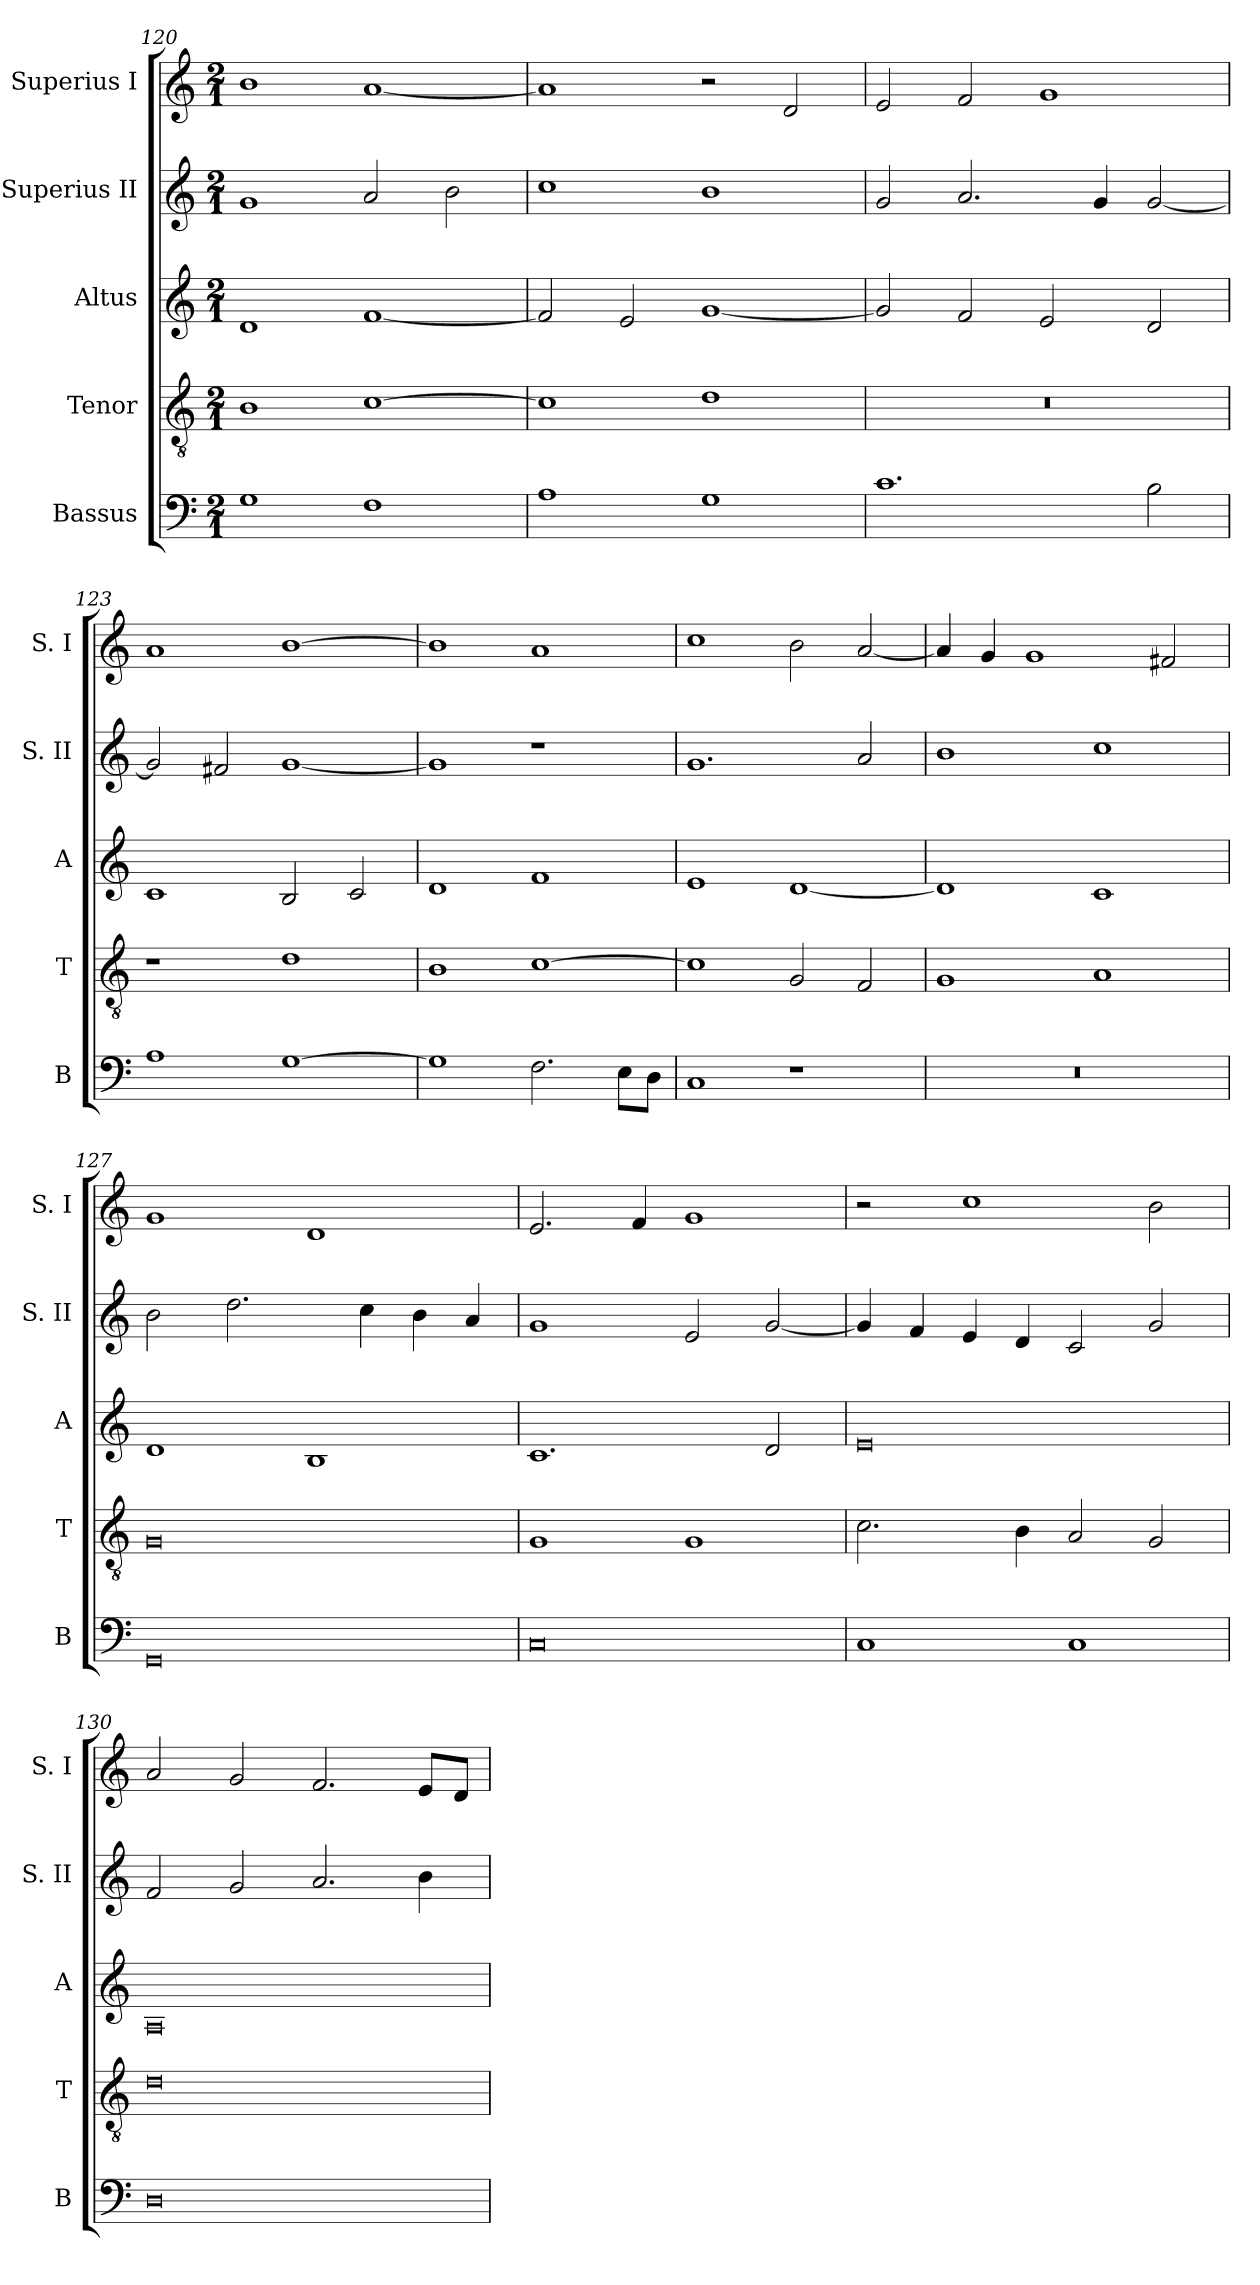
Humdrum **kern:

**kern	**kern	**kern	**kern	**kern
*part5	*part4	*part3	*part2	*part1
*staff5	*staff4	*staff3	*staff2	*staff1
*I"Bassus	*I"Tenor	*I"Altus	*I"Superius II	*I"Superius I
*I'B	*I'T	*I'A	*I'S. II	*I'S. I
*clefF4	*clefGv2	*clefG2	*clefG2	*clefG2
*k[]	*k[]	*k[]	*k[]	*k[]
*C:	*C:	*C:	*C:	*C:
*M2/1	*M2/1	*M2/1	*M2/1	*M2/1
=120	=120	=120	=120	=120
1G	1B	1d	1g	1b
1F	[1c	[1f	2a	[1a
.	.	.	2b	.
=121	=121	=121	=121	=121
1A	1c]	2f]	1cc	1a]
.	.	2e	.	.
1G	1d	[1g	1b	2r
.	.	.	.	2d
=122	=122	=122	=122	=122
1.c	0r	2g]	2g	2e
.	.	2f	2.a	2f
.	.	2e	.	1g
.	.	.	4g	.
2B	.	2d	[2g	.
=123	=123	=123	=123	=123
1A	1r	1c	2g]	1a
.	.	.	2f#X	.
[1G	1d	2B	[1g	[1b
.	.	2c	.	.
=124	=124	=124	=124	=124
1G]	1B	1d	1g]	1b]
2.F	[1c	1f	1r	1a
8EL	.	.	.	.
8DJ	.	.	.	.
=125	=125	=125	=125	=125
1C	1c]	1e	1.g	1cc
1r	2G	[1d	.	2b
.	2F	.	2a	[2a
=126	=126	=126	=126	=126
0r	1G	1d]	1b	4a]
.	.	.	.	4g
.	.	.	.	1g
.	1A	1c	1cc	.
.	.	.	.	2f#X
=127	=127	=127	=127	=127
0GG	0G	1d	2b	1g
.	.	.	2.dd	.
.	.	1B	.	1d
.	.	.	4cc	.
.	.	.	4b	.
.	.	.	4a	.
=128	=128	=128	=128	=128
0C	1G	1.c	1g	2.e
.	.	.	.	4f
.	1G	.	2e	1g
.	.	2d	[2g	.
=129	=129	=129	=129	=129
1C	2.c	0e	4g]	2r
.	.	.	4f	.
.	.	.	4e	1cc
.	4B	.	4d	.
1C	2A	.	2c	.
.	2G	.	2g	2b
=130	=130	=130	=130	=130
0D	0d	0A	2f	2a
.	.	.	2g	2g
.	.	.	2.a	2.f
.	.	.	4b	8eL
.	.	.	.	8dJ
=	=	=	=	=
*-	*-	*-	*-	*-
